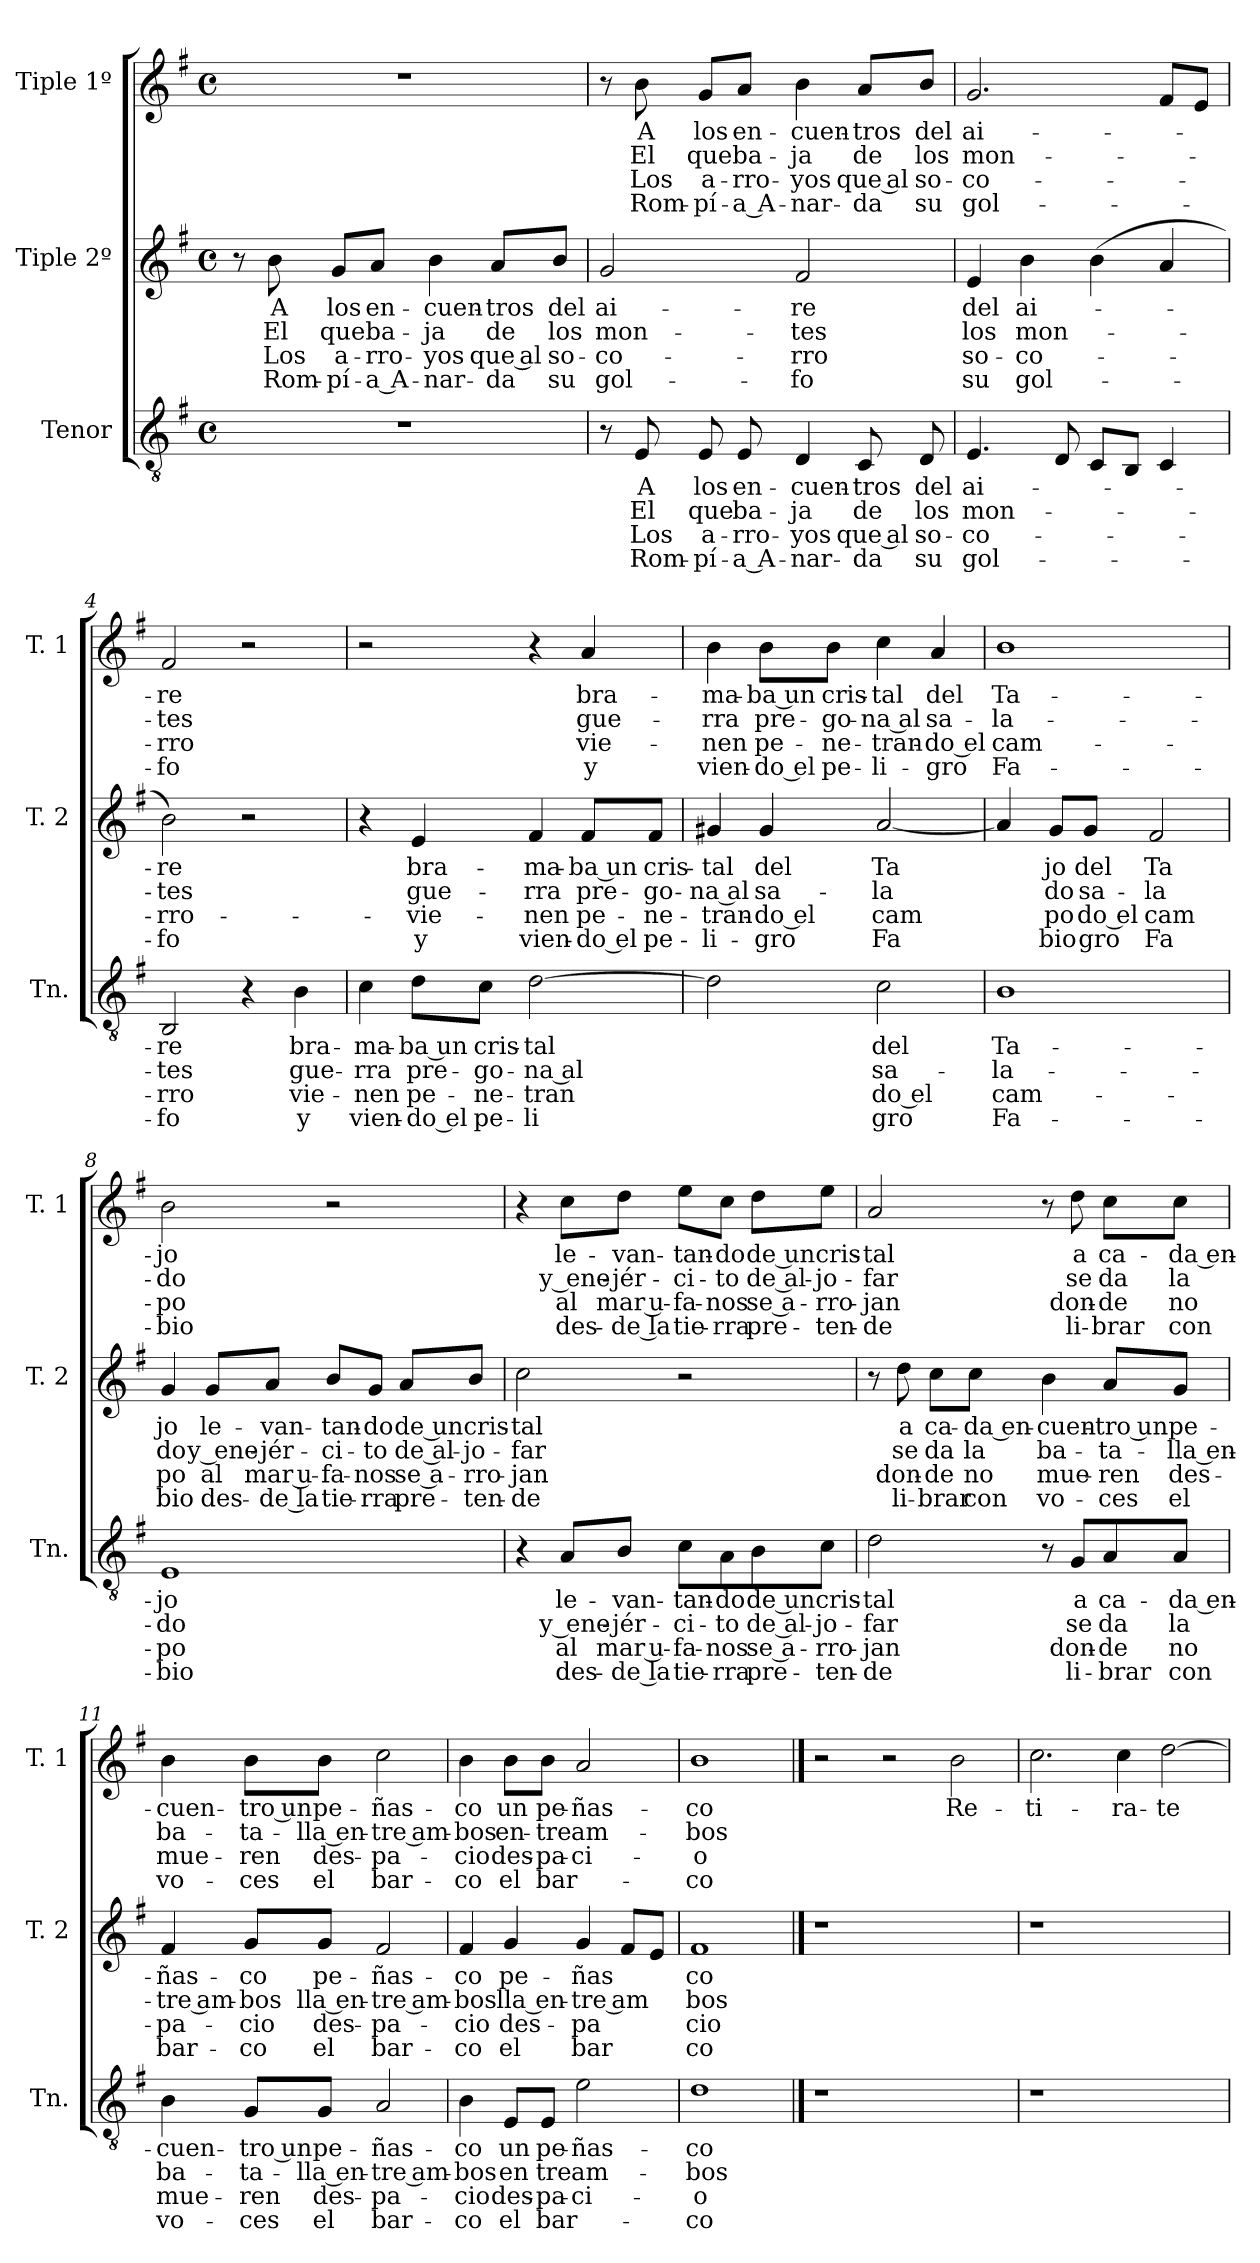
**kern	**text	**text	**text	**text	**kern	**text	**text	**text	**text	**kern	**text	**text	**text	**text
*part3	*part3	*part3	*part3	*part3	*part2	*part2	*part2	*part2	*part2	*part1	*part1	*part1	*part1	*part1
*staff3	*staff3	*staff3	*staff3	*staff3	*staff2	*staff2	*staff2	*staff2	*staff2	*staff1	*staff1	*staff1	*staff1	*staff1
*I"Tenor	*	*	*	*	*I"Tiple 2º	*	*	*	*	*I"Tiple 1º	*	*	*	*
*I'Tn.	*	*	*	*	*I'T. 2	*	*	*	*	*I'T. 1	*	*	*	*
*clefGv2	*	*	*	*	*clefG2	*	*	*	*	*clefG2	*	*	*	*
*k[f#]	*	*	*	*	*k[f#]	*	*	*	*	*k[f#]	*	*	*	*
*M4/4	*	*	*	*	*M4/4	*	*	*	*	*M4/4	*	*	*	*
*met(c)	*	*	*	*	*met(c)	*	*	*	*	*met(c)	*	*	*	*
=1	=1	=1	=1	=1	=1	=1	=1	=1	=1	=1	=1	=1	=1	=1
1r	.	.	.	.	8r	.	.	.	.	1r	.	.	.	.
.	.	.	.	.	8b	A	El	Los	Rom-	.	.	.	.	.
.	.	.	.	.	8g/L	los	que	a-	-pí-	.	.	.	.	.
.	.	.	.	.	8a/J	en-	ba-	-rro-	a A-	.	.	.	.	.
.	.	.	.	.	4b	-cuen-	-ja	-yos	-nar-	.	.	.	.	.
.	.	.	.	.	8a/L	-tros	de	que al	-da	.	.	.	.	.
.	.	.	.	.	8b/J	del	los	so-	su	.	.	.	.	.
=2	=2	=2	=2	=2	=2	=2	=2	=2	=2	=2	=2	=2	=2	=2
8r	.	.	.	.	2g	ai-	mon-	-co-	gol-	8r	.	.	.	.
8E	A	El	Los	Rom-	.	.	.	.	.	8b	A	El	Los	Rom-
8E	los	que	a-	-pí-	.	.	.	.	.	8g/L	los	que	a-	-pí-
8E	en-	ba-	-rro-	a A-	.	.	.	.	.	8a/J	en-	ba-	-rro-	a A-
4D	-cuen-	-ja	-yos	-nar-	2f#	-re	-tes	-rro	-fo	4b	-cuen-	-ja	-yos	-nar-
8C	-tros	de	que al	-da	.	.	.	.	.	8a/L	-tros	de	que al	-da
8D	del	los	so-	su	.	.	.	.	.	8b/J	del	los	so-	su
=3	=3	=3	=3	=3	=3	=3	=3	=3	=3	=3	=3	=3	=3	=3
4.E	ai-	mon-	-co-	gol-	4e	del	los	so-	su	2.g	ai-	mon-	-co-	gol-
.	.	.	.	.	4b	ai-	mon-	-co-	gol-	.	.	.	.	.
8D	.	.	.	.	.	.	.	.	.	.	.	.	.	.
8CL	.	.	.	.	(4b	.	.	.	.	.	.	.	.	.
8BBJ	.	.	.	.	.	.	.	.	.	.	.	.	.	.
4C	.	.	.	.	4a	.	.	.	.	8f#/L	.	.	.	.
.	.	.	.	.	.	.	.	.	.	8e/J	.	.	.	.
=4	=4	=4	=4	=4	=4	=4	=4	=4	=4	=4	=4	=4	=4	=4
2BB	-re	-tes	-rro	-fo	2b)	-re	-tes	-rro-	-fo	2f#	-re	-tes	-rro	-fo
4r	.	.	.	.	2r	.	.	.	.	2r	.	.	.	.
4B	bra-	gue-	vie-	y	.	.	.	.	.	.	.	.	.	.
=5	=5	=5	=5	=5	=5	=5	=5	=5	=5	=5	=5	=5	=5	=5
4c	-ma-	-rra	-nen	vien-	4r	.	.	.	.	2r	.	.	.	.
8dL	-ba un	pre-	pe-	-do el	4e	bra-	gue-	-vie-	y	.	.	.	.	.
8cJ	cris-	-go-	-ne-	pe-	.	.	.	.	.	.	.	.	.	.
[2d	-tal	-na al	-tran	-li	4f#	-ma-	-rra	-nen	vien-	4r	.	.	.	.
.	.	.	.	.	8f#/L	-ba un	pre-	pe-	-do el	4a	bra-	gue-	vie-	y
.	.	.	.	.	8f#/J	cris-	-go-	-ne-	pe-	.	.	.	.	.
=6	=6	=6	=6	=6	=6	=6	=6	=6	=6	=6	=6	=6	=6	=6
2d]	.	.	.	.	4g#X	-tal	-na al	-tran-	-li-	4b	-ma-	-rra	-nen	vien-
.	.	.	.	.	4g#	del	sa-	-do el	-gro	8b\L	-ba un	pre-	pe-	-do el
.	.	.	.	.	.	.	.	.	.	8b\J	cris-	-go-	-ne-	pe-
2c	del	sa-	-do el	-gro	[2a	Ta	-la	cam	Fa	4cc	-tal	-na al	-tran-	-li-
.	.	.	.	.	.	.	.	.	.	4a	del	sa-	-do el	-gro
=7	=7	=7	=7	=7	=7	=7	=7	=7	=7	=7	=7	=7	=7	=7
1B	Ta-	-la-	cam-	Fa-	4a]	.	.	.	.	1b	Ta-	-la-	cam-	Fa-
.	.	.	.	.	8g/L	-jo	-do	-po	-bio	.	.	.	.	.
.	.	.	.	.	8g/J	del	sa-	-do el	-gro	.	.	.	.	.
.	.	.	.	.	2f#	Ta	-la	cam	Fa	.	.	.	.	.
=8	=8	=8	=8	=8	=8	=8	=8	=8	=8	=8	=8	=8	=8	=8
1E	-jo	-do	-po	-bio	4g	-jo	-do	-po	-bio	2b	-jo	-do	-po	-bio
.	.	.	.	.	8g/L	le-	y ene-	al	des-	.	.	.	.	.
.	.	.	.	.	8a/J	-van-	-jér-	mar u-	-de la	.	.	.	.	.
.	.	.	.	.	8b/L	-tan-	-ci-	-fa-	tie-	2r	.	.	.	.
.	.	.	.	.	8g/J	-do	-to	-nos	-rra	.	.	.	.	.
.	.	.	.	.	8a/L	de un	de al-	se a-	pre-	.	.	.	.	.
.	.	.	.	.	8b/J	cris-	-jo-	-rro-	-ten-	.	.	.	.	.
=9	=9	=9	=9	=9	=9	=9	=9	=9	=9	=9	=9	=9	=9	=9
4r	.	.	.	.	2cc	-tal	-far	-jan	-de	4r	.	.	.	.
8AL	le-	y ene-	al	des-	.	.	.	.	.	8cc\L	le-	y ene-	al	des-
8BJ	-van-	-jér-	mar u-	-de la	.	.	.	.	.	8dd\J	-van-	-jér-	mar u-	-de la
8cL	-tan-	-ci-	-fa-	tie-	2r	.	.	.	.	8ee\L	-tan-	-ci-	-fa-	tie-
8A	-do	-to	-nos	-rra	.	.	.	.	.	8cc\J	-do	-to	-nos	-rra
8B	de un	de al-	se a-	pre-	.	.	.	.	.	8dd\L	de un	de al-	se a-	pre-
8cJ	cris-	-jo-	-rro-	-ten-	.	.	.	.	.	8ee\J	cris-	-jo-	-rro-	-ten-
=10	=10	=10	=10	=10	=10	=10	=10	=10	=10	=10	=10	=10	=10	=10
2d	-tal	-far	-jan	-de	8r	.	.	.	.	2a	-tal	-far	-jan	-de
.	.	.	.	.	8dd	a	se	don-	li-	.	.	.	.	.
.	.	.	.	.	8cc\L	ca-	da	-de	-brar	.	.	.	.	.
.	.	.	.	.	8cc\J	da en-	la	no	con	.	.	.	.	.
8r	.	.	.	.	4b	-cuen-	ba-	mue-	vo-	8r	.	.	.	.
8GL	a	se	don-	li-	.	.	.	.	.	8dd	a	se	don-	li-
8A	ca-	da	-de	-brar	8a/L	-tro un	-ta-	-ren	-ces	8cc\L	ca-	da	-de	-brar
8AJ	da en-	la	no	con	8g/J	pe-	lla en-	des-	el	8cc\J	da en-	la	no	con
=11	=11	=11	=11	=11	=11	=11	=11	=11	=11	=11	=11	=11	=11	=11
4B	-cuen-	ba-	mue-	vo-	4f#	-ñas-	tre am-	-pa-	bar-	4b	-cuen-	ba-	mue-	vo-
8GL	-tro un	-ta-	-ren	-ces	8g/L	-co	-bos	-cio	-co	8b\L	-tro un	-ta-	-ren	-ces
8GJ	pe-	lla en-	des-	el	8g/J	pe-	lla en-	des-	el	8b\J	pe-	lla en-	des-	el
2A	-ñas-	tre am-	-pa-	bar-	2f#	-ñas-	tre am-	-pa-	bar-	2cc	-ñas-	tre am-	-pa-	bar-
=12	=12	=12	=12	=12	=12	=12	=12	=12	=12	=12	=12	=12	=12	=12
4B	-co	-bos	-cio	-co	4f#	-co	-bos	-cio	-co	4b	-co	-bos	-cio	-co
8EL	- un	-en	-des-	-el	4g	pe-	lla en-	des-	el	8b\L	un	en-	des-	el
8EJ	pe-	tre	-pa-	bar-	.	.	.	.	.	8b\J	pe-	-tre	-pa-	bar-
2e	-ñas-	am-	-ci-	.	4g	-ñas	-tre am	-pa	bar	2a	-ñas-	am-	-ci-	.
.	.	.	.	.	8f#/L	.	.	.	.	.	.	.	.	.
.	.	.	.	.	8e/J	.	.	.	.	.	.	.	.	.
=13	=13	=13	=13	=13	=13	=13	=13	=13	=13	=13	=13	=13	=13	=13
1d	-co	-bos	-o	-co	1f#	-co	-bos	-cio	-co	1b	-co	-bos	-o	-co
!!LO:LB:g=z
==14	==14	==14	==14	==14	==14	==14	==14	==14	==14	==14	==14	==14	==14	==14
1r	.	.	.	.	1r	.	.	.	.	2r	.	.	.	.
.	.	.	.	.	.	.	.	.	.	2r	.	.	.	.
2ryy	.	.	.	.	2ryy	.	.	.	.	2b	Re-	.	.	.
=15	=15	=15	=15	=15	=15	=15	=15	=15	=15	=15	=15	=15	=15	=15
1r	.	.	.	.	1r	.	.	.	.	2.cc	-ti-	.	.	.
.	.	.	.	.	.	.	.	.	.	4cc	-ra-	.	.	.
2ryy	.	.	.	.	2ryy	.	.	.	.	[2dd	-te	.	.	.
=	=	=	=	=	=	=	=	=	=	=	=	=	=	=
*-	*-	*-	*-	*-	*-	*-	*-	*-	*-	*-	*-	*-	*-	*-
